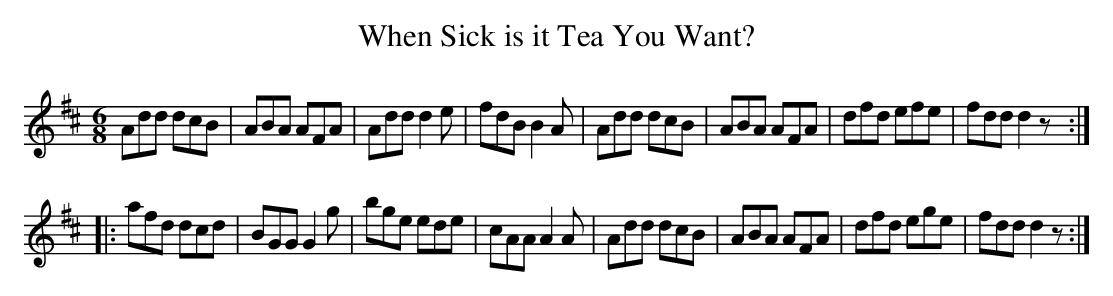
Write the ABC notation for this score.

X:1
T:When Sick is it Tea You Want?
M:6/8
L:1/8
K:D
Add dcB|ABA AFA|Add d2e|fdB B2A|Add dcB|ABA AFA|dfd efe|fdd d2z:|
|:afd dcd|BGG G2g|bge ede|cAA A2A|Add dcB|ABA AFA|dfd ege|fdd d2z:|
